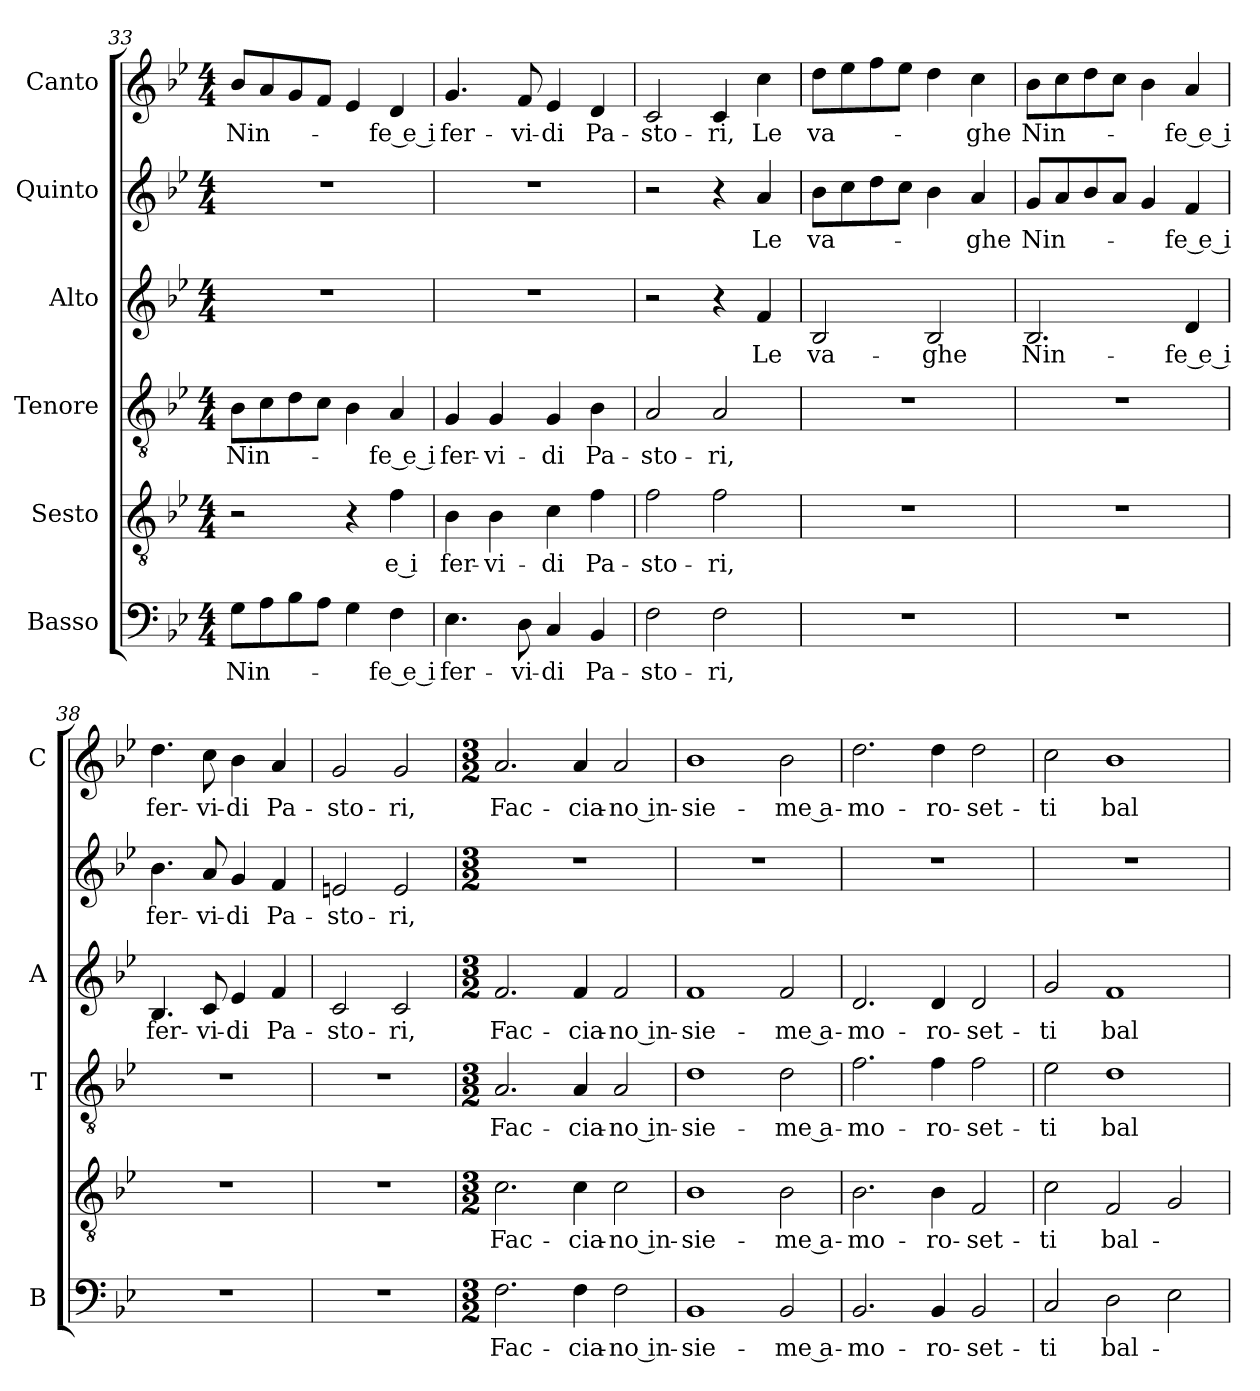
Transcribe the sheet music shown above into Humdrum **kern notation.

**kern	**text	**kern	**text	**kern	**text	**kern	**text	**kern	**text	**kern	**text
*part6	*part6	*part5	*part5	*part4	*part4	*part3	*part3	*part2	*part2	*part1	*part1
*staff6	*staff6	*staff5	*staff5	*staff4	*staff4	*staff3	*staff3	*staff2	*staff2	*staff1	*staff1
*I"Basso	*	*I"Sesto	*	*I"Tenore	*	*I"Alto	*	*I"Quinto	*	*I"Canto	*
*I'B	*	*	*	*I'T	*	*I'A	*	*	*	*I'C	*
!!LO:LB:g=z
*clefF4	*	*clefGv2	*	*clefGv2	*	*clefG2	*	*clefG2	*	*clefG2	*
*k[b-e-]	*	*k[b-e-]	*	*k[b-e-]	*	*k[b-e-]	*	*k[b-e-]	*	*k[b-e-]	*
*B-:	*	*B-:	*	*B-:	*	*B-:	*	*B-:	*	*B-:	*
*M4/4	*	*M4/4	*	*M4/4	*	*M4/4	*	*M4/4	*	*M4/4	*
=33	=33	=33	=33	=33	=33	=33	=33	=33	=33	=33	=33
!	!LO:LY:b	!	!	!	!LO:LY:b	!	!	!	!	!	!LO:LY:b
8G\L	Nin-	2r	.	8B-\L	Nin-	1r	.	1r	.	8b-/L	Nin-
8A\	.	.	.	8c\	.	.	.	.	.	8a/	.
8B-\	.	.	.	8d\	.	.	.	.	.	8g/	.
8A\J	.	.	.	8c\J	.	.	.	.	.	8f/J	.
4G\	.	4r	.	4B-\	.	.	.	.	.	4e-/	.
!	!LO:LY:b	!	!LO:LY:b	!	!LO:LY:b	!	!	!	!	!	!LO:LY:b
4F\	-fe e i	4f\	e i	4A/	-fe e i	.	.	.	.	4d/	-fe e i
=34	=34	=34	=34	=34	=34	=34	=34	=34	=34	=34	=34
!	!LO:LY:b	!	!LO:LY:b	!	!LO:LY:b	!	!	!	!	!	!LO:LY:b
4.E-\	fer-	4B-\	fer-	4G/	fer-	1r	.	1r	.	4.g/	fer-
!	!	!	!LO:LY:b	!	!LO:LY:b	!	!	!	!	!	!
.	.	4B-\	-vi-	4G/	-vi-	.	.	.	.	.	.
!	!LO:LY:b	!	!	!	!	!	!	!	!	!	!LO:LY:b
8D\	-vi-	.	.	.	.	.	.	.	.	8f/	-vi-
!	!LO:LY:b	!	!LO:LY:b	!	!LO:LY:b	!	!	!	!	!	!LO:LY:b
4C/	-di	4c\	-di	4G/	-di	.	.	.	.	4e-/	-di
!	!LO:LY:b	!	!LO:LY:b	!	!LO:LY:b	!	!	!	!	!	!LO:LY:b
4BB-/	Pa-	4f\	Pa-	4B-\	Pa-	.	.	.	.	4d/	Pa-
=35	=35	=35	=35	=35	=35	=35	=35	=35	=35	=35	=35
!	!LO:LY:b	!	!LO:LY:b	!	!LO:LY:b	!	!	!	!	!	!LO:LY:b
2F\	-sto-	2f\	-sto-	2A/	-sto-	2r	.	2r	.	2c/	-sto-
!	!LO:LY:b	!	!LO:LY:b	!	!LO:LY:b	!	!	!	!	!	!LO:LY:b
2F\	-ri,	2f\	-ri,	2A/	-ri,	4r	.	4r	.	4c/	-ri,
!	!	!	!	!	!	!	!LO:LY:b	!	!LO:LY:b	!	!LO:LY:b
.	.	.	.	.	.	4f/	Le	4a/	Le	4cc\	Le
=36	=36	=36	=36	=36	=36	=36	=36	=36	=36	=36	=36
!	!	!	!	!	!	!	!LO:LY:b	!	!LO:LY:b	!	!LO:LY:b
1r	.	1r	.	1r	.	2B-/	va-	8b-\L	va-	8dd\L	va-
.	.	.	.	.	.	.	.	8cc\	.	8ee-\	.
.	.	.	.	.	.	.	.	8dd\	.	8ff\	.
.	.	.	.	.	.	.	.	8cc\J	.	8ee-\J	.
!	!	!	!	!	!	!	!LO:LY:b	!	!	!	!
.	.	.	.	.	.	2B-/	-ghe	4b-\	.	4dd\	.
!	!	!	!	!	!	!	!	!	!LO:LY:b	!	!LO:LY:b
.	.	.	.	.	.	.	.	4a/	-ghe	4cc\	-ghe
=37	=37	=37	=37	=37	=37	=37	=37	=37	=37	=37	=37
!	!	!	!	!	!	!	!LO:LY:b	!	!LO:LY:b	!	!LO:LY:b
1r	.	1r	.	1r	.	2.B-/	Nin-	8g/L	Nin-	8b-\L	Nin-
.	.	.	.	.	.	.	.	8a/	.	8cc\	.
.	.	.	.	.	.	.	.	8b-/	.	8dd\	.
.	.	.	.	.	.	.	.	8a/J	.	8cc\J	.
.	.	.	.	.	.	.	.	4g/	.	4b-\	.
!	!	!	!	!	!	!	!LO:LY:b	!	!LO:LY:b	!	!LO:LY:b
.	.	.	.	.	.	4d/	-fe e i	4f/	-fe e i	4a/	-fe e i
=38	=38	=38	=38	=38	=38	=38	=38	=38	=38	=38	=38
!	!	!	!	!	!	!	!LO:LY:b	!	!LO:LY:b	!	!LO:LY:b
1r	.	1r	.	1r	.	4.B-/	fer-	4.b-\	fer-	4.dd\	fer-
!	!	!	!	!	!	!	!LO:LY:b	!	!LO:LY:b	!	!LO:LY:b
.	.	.	.	.	.	8c/	-vi-	8a/	-vi-	8cc\	-vi-
!	!	!	!	!	!	!	!LO:LY:b	!	!LO:LY:b	!	!LO:LY:b
.	.	.	.	.	.	4e-/	-di	4g/	-di	4b-\	-di
!	!	!	!	!	!	!	!LO:LY:b	!	!LO:LY:b	!	!LO:LY:b
.	.	.	.	.	.	4f/	Pa-	4f/	Pa-	4a/	Pa-
=39	=39	=39	=39	=39	=39	=39	=39	=39	=39	=39	=39
!	!	!	!	!	!	!	!LO:LY:b	!	!LO:LY:b	!	!LO:LY:b
1r	.	1r	.	1r	.	2c/	-sto-	2en/	-sto-	2g/	-sto-
!	!	!	!	!	!	!	!LO:LY:b	!	!LO:LY:b	!	!LO:LY:b
.	.	.	.	.	.	2c/	-ri,	2e/	-ri,	2g/	-ri,
=40	=40	=40	=40	=40	=40	=40	=40	=40	=40	=40	=40
*M3/2	*	*M3/2	*	*M3/2	*	*M3/2	*	*M3/2	*	*M3/2	*
!	!LO:LY:b	!	!LO:LY:b	!	!LO:LY:b	!	!LO:LY:b	!	!	!	!LO:LY:b
2.F\	Fac-	2.c\	Fac-	2.A/	Fac-	2.f/	Fac-	1.r	.	2.a/	Fac-
!	!LO:LY:b	!	!LO:LY:b	!	!LO:LY:b	!	!LO:LY:b	!	!	!	!LO:LY:b
4F\	-cia-	4c\	-cia-	4A/	-cia-	4f/	-cia-	.	.	4a/	-cia-
!	!LO:LY:b	!	!LO:LY:b	!	!LO:LY:b	!	!LO:LY:b	!	!	!	!LO:LY:b
2F\	-no in-	2c\	-no in-	2A/	-no in-	2f/	-no in-	.	.	2a/	-no in-
=41	=41	=41	=41	=41	=41	=41	=41	=41	=41	=41	=41
!	!LO:LY:b	!	!LO:LY:b	!	!LO:LY:b	!	!LO:LY:b	!	!	!	!LO:LY:b
1BB-	-sie-	1B-	-sie-	1d	-sie-	1f	-sie-	1.r	.	1b-	-sie-
!	!LO:LY:b	!	!LO:LY:b	!	!LO:LY:b	!	!LO:LY:b	!	!	!	!LO:LY:b
2BB-/	-me a-	2B-\	-me a-	2d\	-me a-	2f/	-me a-	.	.	2b-\	-me a-
!!LO:LB:g=z
=42	=42	=42	=42	=42	=42	=42	=42	=42	=42	=42	=42
!	!LO:LY:b	!	!LO:LY:b	!	!LO:LY:b	!	!LO:LY:b	!	!	!	!LO:LY:b
2.BB-/	-mo-	2.B-\	-mo-	2.f\	-mo-	2.d/	-mo-	1.r	.	2.dd\	-mo-
!	!LO:LY:b	!	!LO:LY:b	!	!LO:LY:b	!	!LO:LY:b	!	!	!	!LO:LY:b
4BB-/	-ro-	4B-\	-ro-	4f\	-ro-	4d/	-ro-	.	.	4dd\	-ro-
!	!LO:LY:b	!	!LO:LY:b	!	!LO:LY:b	!	!LO:LY:b	!	!	!	!LO:LY:b
2BB-/	-set-	2F/	-set-	2f\	-set-	2d/	-set-	.	.	2dd\	-set-
=43	=43	=43	=43	=43	=43	=43	=43	=43	=43	=43	=43
!	!LO:LY:b	!	!LO:LY:b	!	!LO:LY:b	!	!LO:LY:b	!	!	!	!LO:LY:b
2C/	-ti	2c\	-ti	2e-\	-ti	2g/	-ti	1.r	.	2cc\	-ti
!	!LO:LY:b	!	!LO:LY:b	!	!LO:LY:b	!	!LO:LY:b	!	!	!	!LO:LY:b
2D\	bal-	2F/	bal-	1d	bal-	1f	bal-	.	.	1b-	bal-
2E-\	.	2G/	.	.	.	.	.	.	.	.	.
=	=	=	=	=	=	=	=	=	=	=	=
*-	*-	*-	*-	*-	*-	*-	*-	*-	*-	*-	*-
